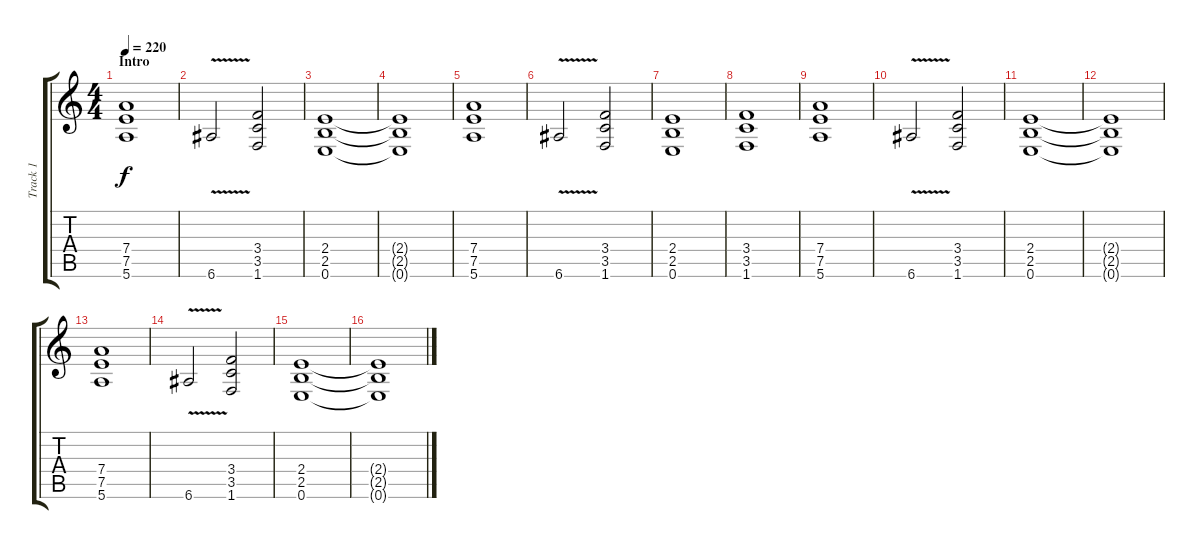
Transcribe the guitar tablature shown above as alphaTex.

\track ("Track 1" "Track 1") {instrument acousticguitarsteel}
\staff {score tabs}
\tuning (E4 B3 G3 D3 A2 E2) {hide}
\ts (4 4)
\section ("" "Intro")
\tempo 220
\clef g2
\ks c
(7.4 7.5 5.6).1{dy f instrument acousticguitarsteel} |
6.6{v}.2 (3.4 3.5 1.6).2 |
(2.4 2.5 0.6).1 |
(2.4{t} 2.5{t} 0.6{t}).1 |
(7.4 7.5 5.6).1 |
6.6{v}.2 (3.4 3.5 1.6).2 |
(2.4 2.5 0.6).1 |
(3.4 3.5 1.6).1 |
(7.4 7.5 5.6).1 |
6.6{v}.2 (3.4 3.5 1.6).2 |
(2.4 2.5 0.6).1 |
(2.4{t} 2.5{t} 0.6{t}).1 |
(7.4 7.5 5.6).1 |
6.6{v}.2 (3.4 3.5 1.6).2 |
(2.4 2.5 0.6).1 |
(2.4{t} 2.5{t} 0.6{t}).1
